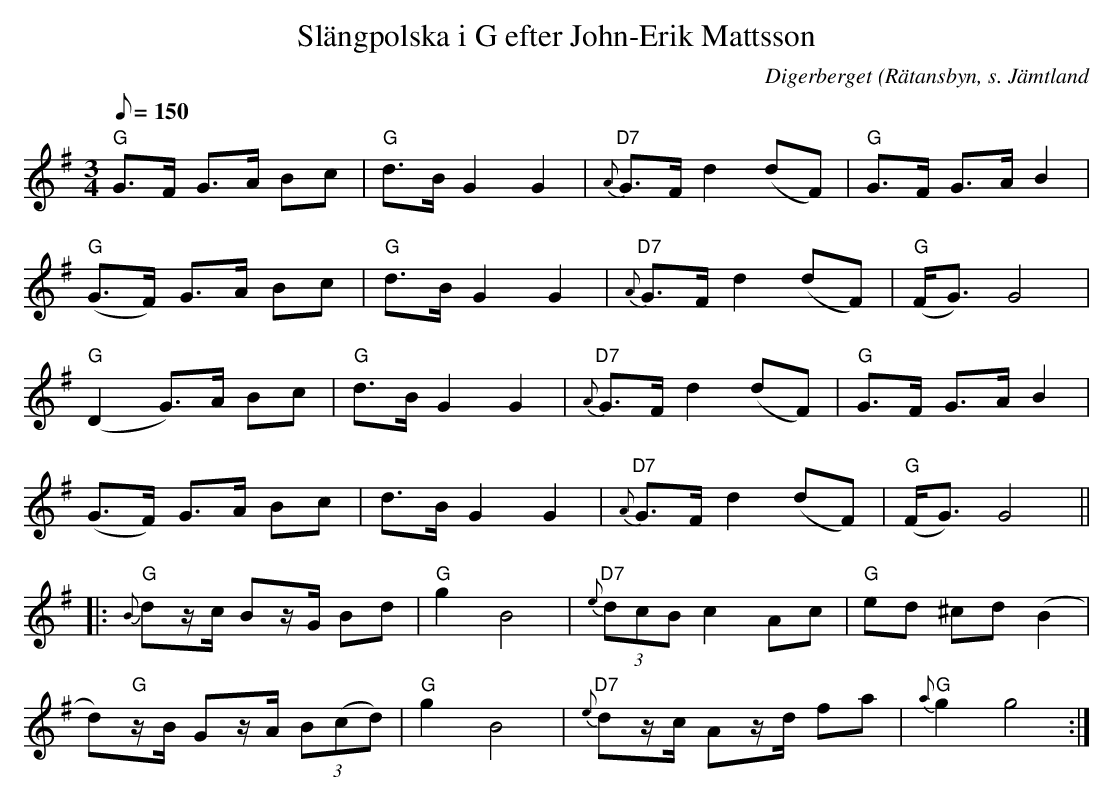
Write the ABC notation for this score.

X:1
T:Slängpolska i G efter John-Erik Mattsson
O:Digerberget (Rätansbyn, s. Jämtland
M:3/4
L:1/8
Q:150
K:G
"G"G>F G>A Bc|"G"d>B G2 G2|"D7"{A}G>F d2 (dF)|"G"G>F G>A B2|!
"G"(G>F) G>A Bc|"G"d>B G2 G2|"D7"{A}G>F d2 (dF)|"G"(F<G) G4|!
"G"(D2 G)>A Bc|"G"d>B G2 G2|"D7"{A}G>F d2 (dF)|"G"G>F G>A B2|!
(G>F) G>A Bc|d>B G2 G2|"D7"{A}G>F d2 (dF)|"G"(F<G) G4||!
|:"G"{B}dz/c/ Bz/G/ Bd|"G"g2 B4|"D7"{e}(3dcB c2 Ac|"G"ed ^cd (B2|!
d"G")z/B/ Gz/A/ (3B(cd)|"G"g2 B4|"D7"{e}dz/c/ Az/d/ fa|"G"{a}g2 g4:|]
